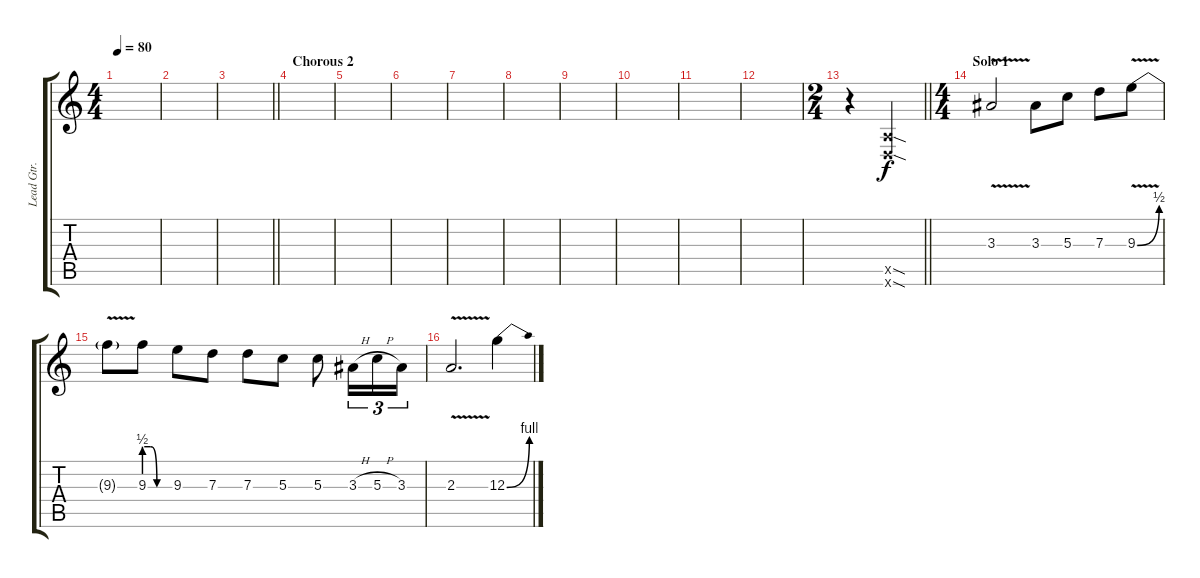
\track ("Lead Gtr. 2" "Lead Gtr. ") {instrument distortionguitar}
\staff {score tabs}
\tuning (E4 B3 G3 D3 A2 D2) {hide}
\ts (4 4)
\tempo 80
\clef g2
\ks c
|
|
\barLineRight lightlight
|
\section ("" "Chorous 2")
|
|
|
|
|
|
|
|
|
\ts (2 4)
\barLineRight lightlight
r.4 (0.5{sod x} 0.6{sod x}).4 |
\ts (4 4)
\section ("" "Solo 1")
3.3{v}.2 3.3.8 5.3.8 7.3.8 9.3{be (bend 0 0 60 2) v}.8 |
9.3{t}.8 9.3{be (custom 0 2 15 2 30 0 60 0)}.8 9.3.8 7.3.8 7.3.8 5.3.8 5.3.8 3.3{h}.16{tu (3 2)} 5.3{h}.16{tu (3 2)} 3.3.16{tu (3 2)} |
2.3{v}.2{d} 12.3{be (bend 0 0 60 4)}.4
